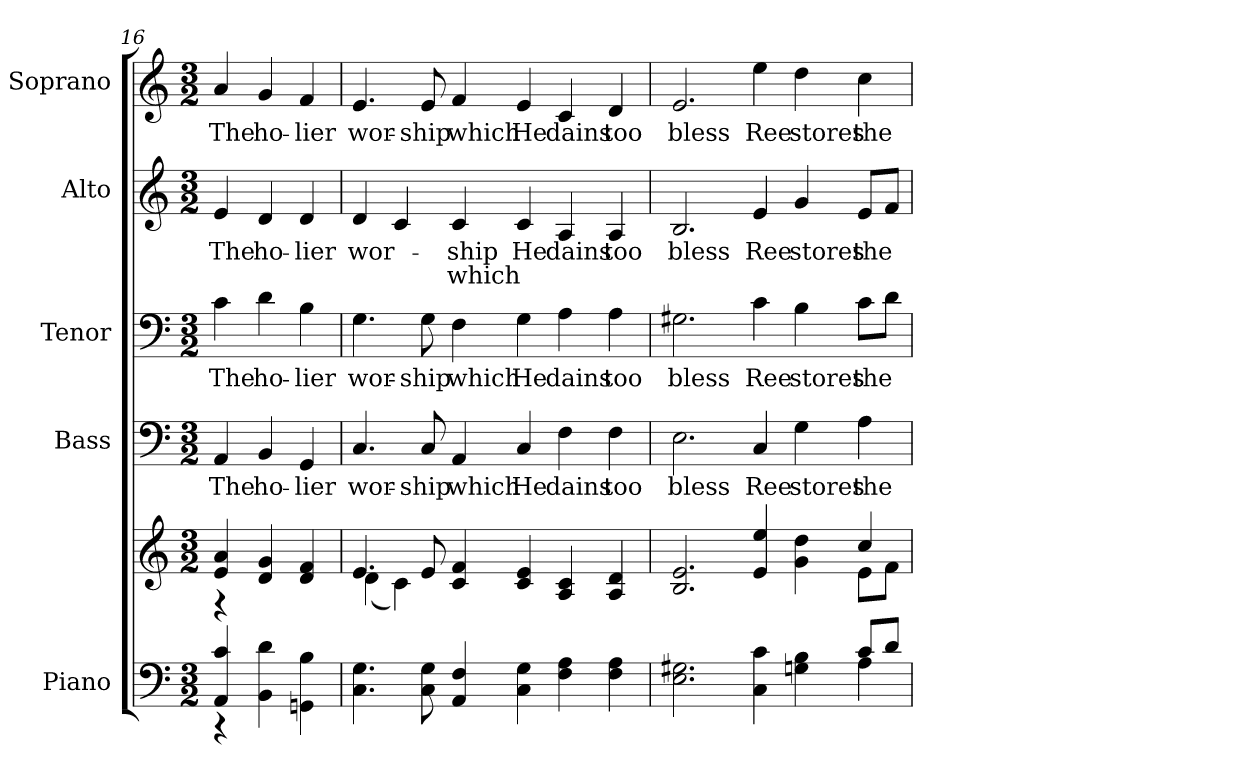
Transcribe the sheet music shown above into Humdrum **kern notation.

**kern	**kern	**kern	**text	**kern	**text	**kern	**text	**text	**kern	**text
*part5	*part5	*part4	*part4	*part3	*part3	*part2	*part2	*part2	*part1	*part1
*staff6	*staff5	*staff4	*staff4	*staff3	*staff3	*staff2	*staff2	*staff2	*staff1	*staff1
*I"Piano	*	*I"Bass	*	*I"Tenor	*	*I"Alto	*	*	*I"Soprano	*
*I'Pno.	*	*I'B.	*	*I'T.	*	*I'A.	*	*	*I'S.	*
!!LO:PB:g=z
*clefF4	*clefG2	*clefF4	*	*clefF4	*	*clefG2	*	*	*clefG2	*
*k[]	*k[]	*k[]	*	*k[]	*	*k[]	*	*	*k[]	*
*C:	*C:	*C:	*	*C:	*	*C:	*	*	*C:	*
*M3/2	*M3/2	*M3/2	*	*M3/2	*	*M3/2	*	*	*M3/2	*
=16	=16	=16	=16	=16	=16	=16	=16	=16	=16	=16
*^	*^	*	*	*	*	*	*	*	*	*
!	!	!	!	!	!LO:LY:b:color=#000000	!	!	!	!	!	!	!
!	!	!	!	!	!	!	!LO:LY:b:color=#000000	!	!	!	!	!
!	!	!	!	!	!	!	!	!	!LO:LY:b:color=#000000	!	!	!
!	!	!	!	!	!	!	!	!	!	!	!	!LO:LY:b:color=#000000
4AAi/ 4ci	4r	4ei/ 4ai	4r	4AAi/	The	4ci\	The	4ei/	The	.	4ai/	The
!	!	!	!	!	!LO:LY:b:color=#000000	!	!	!	!	!	!	!
!	!	!	!	!	!	!	!LO:LY:b:color=#000000	!	!	!	!	!
!	!	!	!	!	!	!	!	!	!LO:LY:b:color=#000000	!	!	!
!	!	!	!	!	!	!	!	!	!	!	!	!LO:LY:b:color=#000000
4BBi\ 4di	2ryy	4di/ 4gi	2ryy	4BBi/	ho-	4di\	ho-	4di/	ho-	.	4gi/	ho-
!	!	!	!	!	!LO:LY:b:color=#000000	!	!	!	!	!	!	!
!	!	!	!	!	!	!	!LO:LY:b:color=#000000	!	!	!	!	!
!	!	!	!	!	!	!	!	!	!LO:LY:b:color=#000000	!	!	!
!	!	!	!	!	!	!	!	!	!	!	!	!LO:LY:b:color=#000000
4GGni\ 4Bi	.	4di/ 4fi	.	4GGi/	-lier	4Bi\	-lier	4di/	-lier	.	4fi/	-lier
*v	*v	*	*	*	*	*	*	*	*	*	*	*
!!LO:PB:g=z
=17	=17	=17	=17	=17	=17	=17	=17	=17	=17	=17	=17
!	!	!	!	!LO:LY:b:color=#000000	!	!	!	!	!	!	!
!	!	!	!	!	!	!LO:LY:b:color=#000000	!	!	!	!	!
!	!	!	!	!	!	!	!	!LO:LY:b:color=#000000	!	!	!
!	!	!	!	!	!	!	!	!	!	!	!LO:LY:b:color=#000000
4.Ci\ 4.Gi	4.ei/	(4di\	4.Ci/	wor-	4.Gi\	wor-	4di/	wor-	.	4.ei/	wor-
.	.	4ci\)	.	.	.	.	4ci/	.	.	.	.
!	!	!	!	!LO:LY:b:color=#000000	!	!	!	!	!	!	!
!	!	!	!	!	!	!LO:LY:b:color=#000000	!	!	!	!	!
!	!	!	!	!	!	!	!	!	!	!	!LO:LY:b:color=#000000
8Ci\ 8Gi	8ei/	.	8Ci/	-ship	8Gi\	-ship	.	.	.	8ei/	-ship
!	!	!	!	!LO:LY:b:color=#000000	!	!	!	!	!	!	!
!	!	!	!	!	!	!LO:LY:b:color=#000000	!	!	!	!	!
!	!	!	!	!	!	!	!	!LO:LY:b:color=#000000	!LO:LY:b:color=#000000	!	!
!	!	!	!	!	!	!	!	!	!	!	!LO:LY:b:color=#000000
4AAi/ 4Fi	4ci/ 4fi	2ryy	4AAi/	which	4Fi\	which	4ci/	-ship	which	4fi/	which
!	!	!	!	!LO:LY:b:color=#000000	!	!	!	!	!	!	!
!	!	!	!	!	!	!LO:LY:b:color=#000000	!	!	!	!	!
!	!	!	!	!	!	!	!	!LO:LY:b:color=#000000	!	!	!
!	!	!	!	!	!	!	!	!	!	!	!LO:LY:b:color=#000000
4Ci\ 4Gi	4ci/ 4ei	.	4Ci/	He	4Gi\	He	4ci/	He	.	4ei/	He
!	!	!	!	!LO:LY:b:color=#000000	!	!	!	!	!	!	!
!	!	!	!	!	!	!LO:LY:b:color=#000000	!	!	!	!	!
!	!	!	!	!	!	!	!	!LO:LY:b:color=#000000	!	!	!
!	!	!	!	!	!	!	!	!	!	!	!LO:LY:b:color=#000000
4Fi\ 4Ai	4Ai/ 4ci	2ryy	4Fi\	dains	4Ai\	dains	4Ai/	dains	.	4ci/	dains
!	!	!	!	!LO:LY:b:color=#000000	!	!	!	!	!	!	!
!	!	!	!	!	!	!LO:LY:b:color=#000000	!	!	!	!	!
!	!	!	!	!	!	!	!	!LO:LY:b:color=#000000	!	!	!
!	!	!	!	!	!	!	!	!	!	!	!LO:LY:b:color=#000000
4Fi\ 4Ai	4Ai/ 4di	.	4Fi\	too	4Ai\	too	4Ai/	too	.	4di/	too
!!LO:PB:g=z
=18	=18	=18	=18	=18	=18	=18	=18	=18	=18	=18	=18
*^	*	*	*	*	*	*	*	*	*	*	*
!	!	!	!	!	!LO:LY:b:color=#000000	!	!	!	!	!	!	!
!	!	!	!	!	!	!	!LO:LY:b:color=#000000	!	!	!	!	!
!	!	!	!	!	!	!	!	!	!LO:LY:b:color=#000000	!	!	!
!	!	!	!	!	!	!	!	!	!	!	!	!LO:LY:b:color=#000000
2.Ei\ 2.G#Xi	1ryy	2.Bi/ 2.ei	1ryy	2.Ei\	bless	2.G#Xi\	bless	2.Bi/	bless	.	2.ei/	bless
!	!	!	!	!	!LO:LY:b:color=#000000	!	!	!	!	!	!	!
!	!	!	!	!	!	!	!LO:LY:b:color=#000000	!	!	!	!	!
!	!	!	!	!	!	!	!	!	!LO:LY:b:color=#000000	!	!	!
!	!	!	!	!	!	!	!	!	!	!	!	!LO:LY:b:color=#000000
4Ci\ 4ci	.	4ei/ 4eei	.	4Ci/	Ree	4ci\	Ree	4ei/	Ree	.	4eei\	Ree
!	!	!	!	!	!LO:LY:b:color=#000000	!	!	!	!	!	!	!
!	!	!	!	!	!	!	!LO:LY:b:color=#000000	!	!	!	!	!
!	!	!	!	!	!	!	!	!	!LO:LY:b:color=#000000	!	!	!
!	!	!	!	!	!	!	!	!	!	!	!	!LO:LY:b:color=#000000
4Gni\ 4Bi	4ryy	4gi\ 4ddi	4ryy	4Gi\	stores	4Bi\	stores	4gi/	stores	.	4ddi\	stores
!	!	!	!	!	!LO:LY:b:color=#000000	!	!	!	!	!	!	!
!	!	!	!	!	!	!	!LO:LY:b:color=#000000	!	!	!	!	!
!	!	!	!	!	!	!	!	!	!LO:LY:b:color=#000000	!	!	!
!	!	!	!	!	!	!	!	!	!	!	!	!LO:LY:b:color=#000000
8ci/L	4Ai\	4cci/	8ei\L	4Ai\	the	8ci\L	the	8ei/L	the	.	4cci\	the
8di/J	.	.	8fi\J	.	.	8di\J	.	8fi/J	.	.	.	.
*v	*v	*	*	*	*	*	*	*	*	*	*	*
*	*v	*v	*	*	*	*	*	*	*	*	*
=	=	=	=	=	=	=	=	=	=	=
*-	*-	*-	*-	*-	*-	*-	*-	*-	*-	*-
